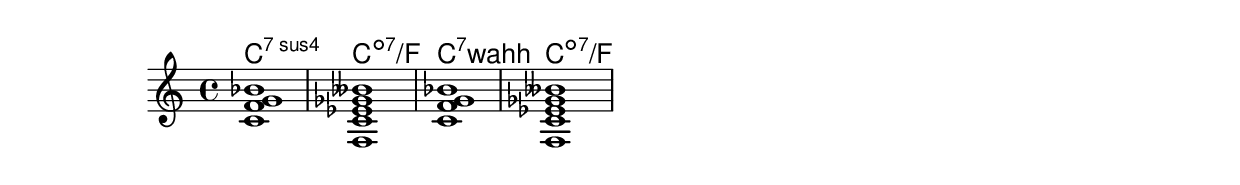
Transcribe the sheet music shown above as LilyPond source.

\version "2.3.16"
\header { texidoc = "The property @code{chordNameExceptions} can used
    to store a list of special notations for specific chords.

Putting the exceptions list encoded as
@example
	\ @{ <c f g bes>1\\markup @{ \\super \"7\" \"wahh\" @} @}
@end example
into @code{chordNameExceptions} takes a little manoeuvring. The
following code transforms @code{chExceptionMusic} (which is a
sequential music) into a list of exceptions.
@example
	(sequential-music-to-chord-exceptions chExceptionMusic \#t)
@end example
Then,
@example
	(append
	  ... ignatzekExceptions)
@end example
adds the new exceptions to the default ones, which are defined in
@file{ly/chord-modifier-init.ly}.
" }


% 7sus4 denoted with ^7 wahh
chExceptionMusic =  {
  <c f g bes>1-\markup { \super "7" "wahh" }}

% add to existing exceptions.
chExceptions = #(append
  (sequential-music-to-chord-exceptions chExceptionMusic #t)
  ignatzekExceptions)

theMusic = \chordmode {
      c:7sus4 c:dim7/+f
      \set chordNameExceptions = #chExceptions
      c:7sus4 c:dim7/+f }

  
\score {
  << \context ChordNames \theMusic
    \context Voice \theMusic
  >>  
  }
